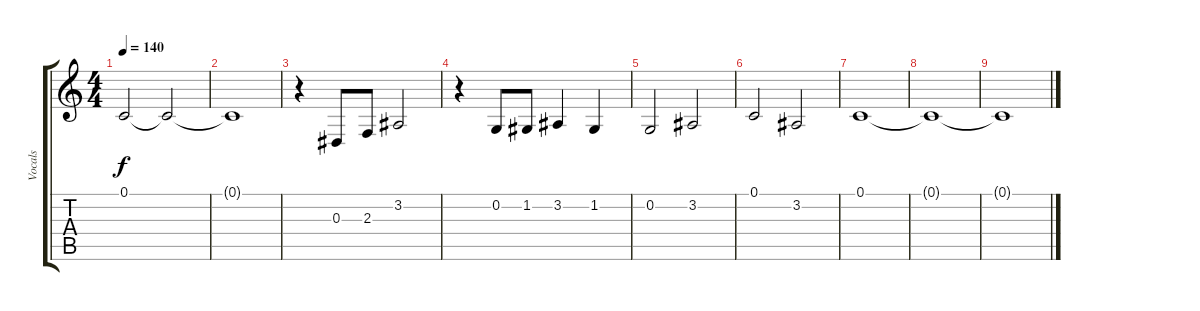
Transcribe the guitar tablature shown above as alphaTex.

\track ("Vocals" "Vocals") {instrument choiraahs}
\staff {score tabs}
\tuning (C4 G3 Eb3 Bb2 F2 C2) {hide}
\ts (4 4)
\tempo 140
\clef g2
\ks c
0.1.2{dy f} 0.1{t}.2 |
0.1{t}.1 |
r.4 0.3.8 2.3.8 3.2.2 |
r.4 0.2.8 1.2.8 3.2.4 1.2.4 |
0.2.2 3.2.2 |
0.1.2 3.2.2 |
0.1.1 |
0.1{t}.1 |
0.1{t}.1
